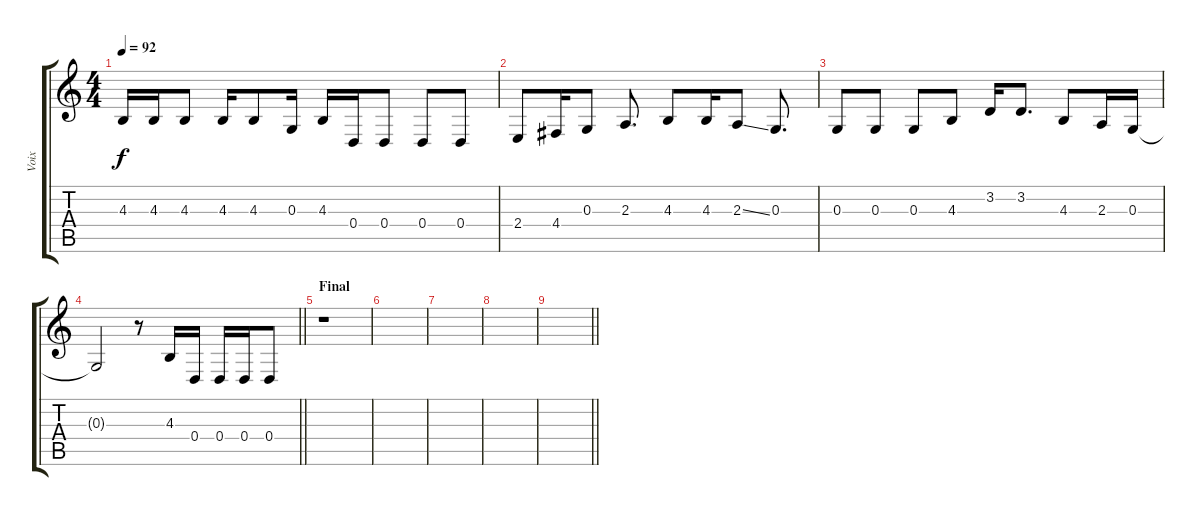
\track ("Voix" "Voix") {instrument baritonesax}
\staff {score tabs}
\tuning (E4 B3 G3 D3 A2 E2) {hide}
\ts (4 4)
\tempo 92
\clef g2
\ks c
4.3.16{dy f} 4.3.16 4.3.8 4.3.16 4.3.8 0.3.16 4.3.16 0.4.16 0.4.8 0.4.8 0.4.8 |
2.4.8 4.4.16 0.3.8 2.3.8{d} 4.3.8 4.3.16 2.3{ss}.8 0.3.8{d} |
0.3.8 0.3.8 0.3.8 4.3.8 3.2.16 3.2.8{d} 4.3.8 2.3.16 0.3.16 |
\barLineRight lightlight
0.3{t}.2 r.8 4.3.16 0.4.16 0.4.16 0.4.16 0.4.8 |
\section ("" "Final")
r.1 |
|
|
|
\barLineRight lightlight
